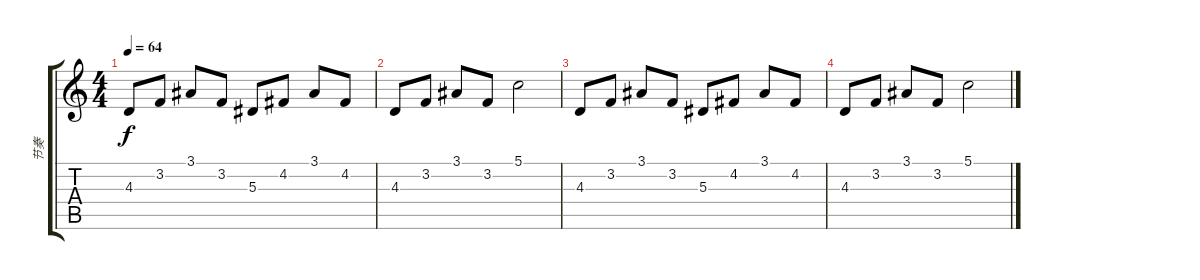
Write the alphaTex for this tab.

\track ("节奏" "节奏") {instrument electricgrandpiano}
\staff {score tabs}
\tuning (G4 D4 Bb3 F3 C3 G2) {hide}
\ts (4 4)
\tempo 64
\clef g2
\ks c
4.3.8{dy f} 3.2.8 3.1.8 3.2.8 5.3.8 4.2.8 3.1.8 4.2.8 |
4.3.8{txt ""} 3.2.8 3.1.8 3.2.8 5.1.2 |
4.3.8 3.2.8 3.1.8 3.2.8 5.3.8 4.2.8 3.1.8 4.2.8 |
4.3.8 3.2.8 3.1.8 3.2.8 5.1.2
